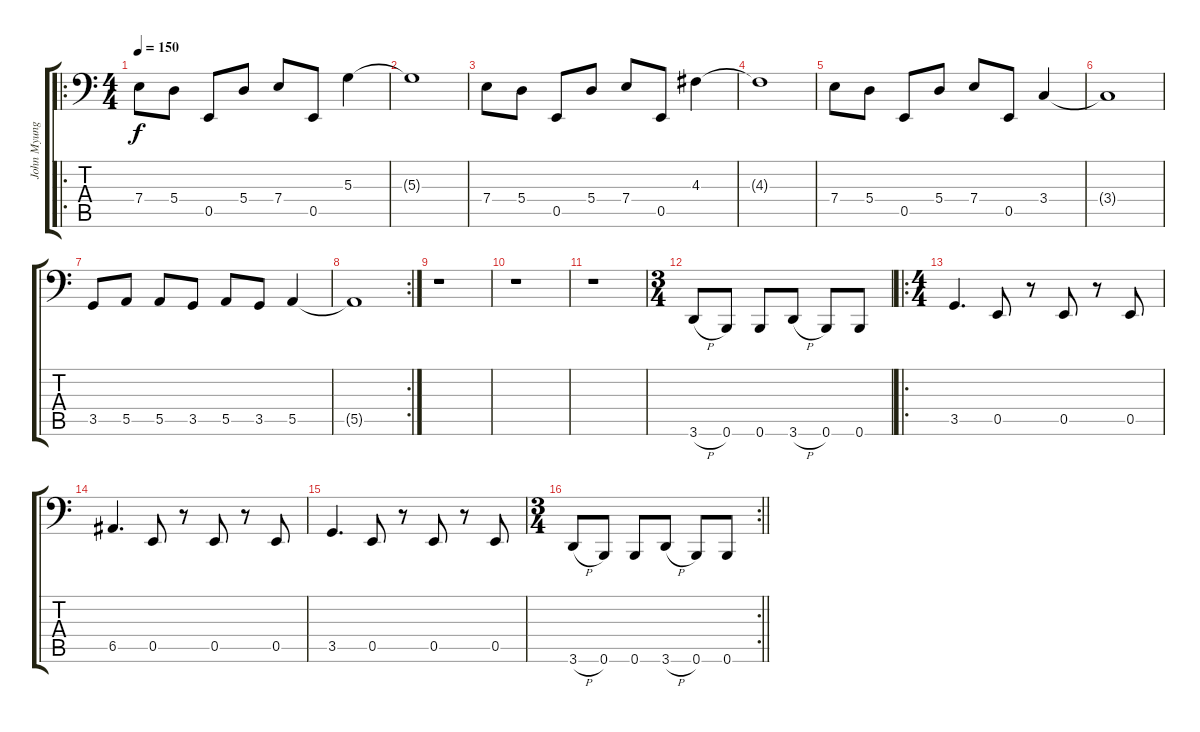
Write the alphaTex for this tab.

\track ("John Myung - Bass" "John Myung") {instrument electricbassfinger}
\staff {score tabs}
\tuning (C3 G2 D2 A1 E1 B0) {hide}
\ro
\ts (4 4)
\tempo 150
\clef f4
\ks c
7.4.8{dy f} 5.4.8 0.5.8 5.4.8 7.4.8 0.5.8 5.3.4 |
5.3{t}.1 |
7.4.8 5.4.8 0.5.8 5.4.8 7.4.8 0.5.8 4.3.4 |
4.3{t}.1 |
7.4.8 5.4.8 0.5.8 5.4.8 7.4.8 0.5.8 3.4.4 |
3.4{t}.1 |
3.5.8 5.5.8 5.5.8 3.5.8 5.5.8 3.5.8 5.5.4 |
\rc 2
5.5{t}.1 |
r.1 |
r.1 |
r.1 |
\ts (3 4)
3.6{h}.8 0.6.8 0.6.8 3.6{h}.8 0.6.8 0.6.8 |
\ro
\ts (4 4)
3.5.4{d} 0.5.8 r.8 0.5.8 r.8 0.5.8 |
6.5.4{d} 0.5.8 r.8 0.5.8 r.8 0.5.8 |
3.5.4{d} 0.5.8 r.8 0.5.8 r.8 0.5.8 |
\rc 2
\ts (3 4)
\barLineRight lightlight
3.6{h}.8 0.6.8 0.6.8 3.6{h}.8 0.6.8 0.6.8
